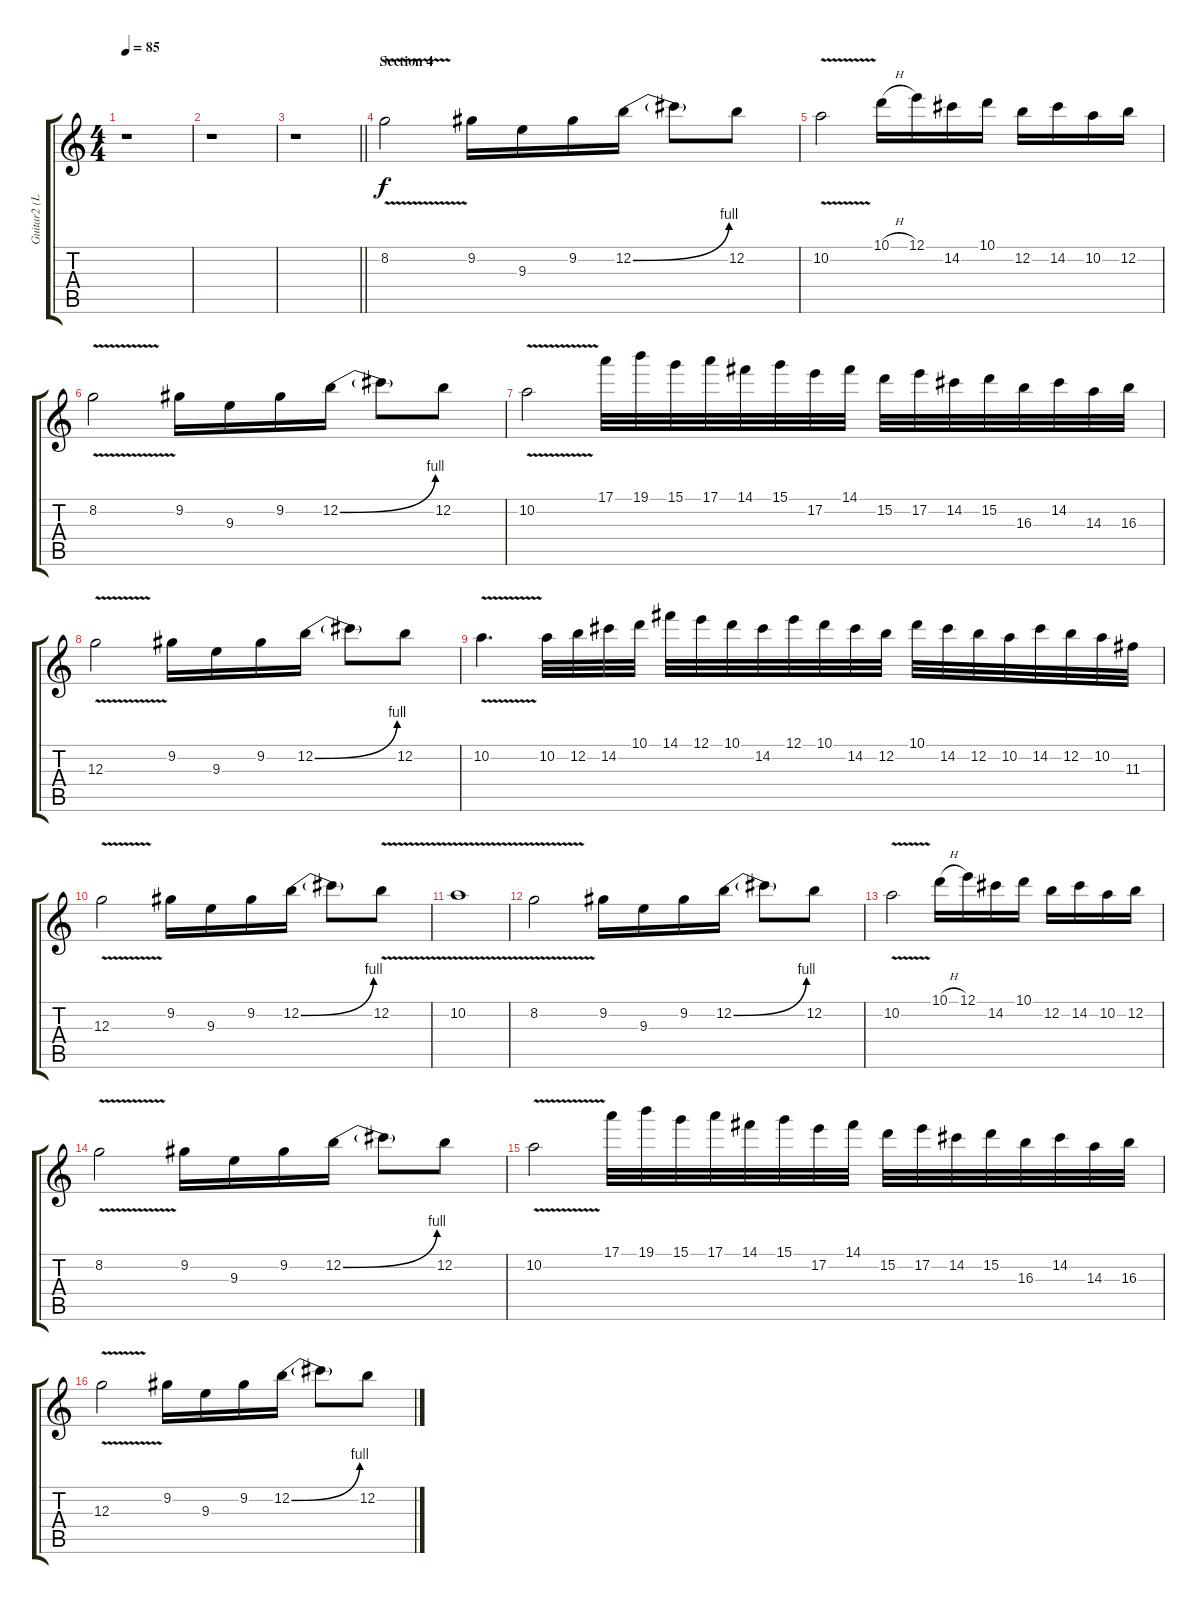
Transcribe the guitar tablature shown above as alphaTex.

\track ("Guitar2 (Lead)" "Guitar2 (L") {instrument distortionguitar}
\staff {score tabs}
\tuning (E4 B3 G3 D3 A2 E2) {hide}
\ts (4 4)
\tempo 85
\clef g2
\ks c
r.1{dy f} |
r.1 |
\barLineRight lightlight
r.1 |
\section ("" "Section 4")
8.2{v}.2{volume 11} 9.2.16 9.3.16 9.2.16 12.2{be (bend 0 0 60 4)}.16 12.2{t}.8 12.2.8 |
10.2{v}.2 10.1{h}.16 12.1.16 14.2.16 10.1.16 12.2.16 14.2.16 10.2.16 12.2.16 |
8.2{v}.2 9.2.16 9.3.16 9.2.16 12.2{be (bend 0 0 60 4)}.16 12.2{t}.8 12.2.8 |
10.2{v}.2 17.1.32 19.1.32 15.1.32 17.1.32 14.1.32 15.1.32 17.2.32 14.1.32 15.2.32 17.2.32 14.2.32 15.2.32 16.3.32 14.2.32 14.3.32 16.3.32 |
12.3{v}.2 9.2.16 9.3.16 9.2.16 12.2{be (bend 0 0 60 4)}.16 12.2{t}.8 12.2.8 |
10.2{v}.4{d} 10.2.32 12.2.32 14.2.32 10.1.32 14.1.32 12.1.32 10.1.32 14.2.32 12.1.32 10.1.32 14.2.32 12.2.32 10.1.32 14.2.32 12.2.32 10.2.32 14.2.32 12.2.32 10.2.32 11.3.32 |
12.3{v}.2 9.2.16 9.3.16 9.2.16 12.2{be (bend 0 0 60 4)}.16 12.2{t}.8 12.2{v}.8 |
10.2{v}.1 |
8.2{v}.2{volume 9} 9.2.16 9.3.16 9.2.16 12.2{be (bend 0 0 60 4)}.16 12.2{t}.8 12.2.8 |
10.2{v}.2 10.1{h}.16 12.1.16 14.2.16 10.1.16 12.2.16 14.2.16 10.2.16 12.2.16 |
8.2{v}.2 9.2.16 9.3.16 9.2.16 12.2{be (bend 0 0 60 4)}.16 12.2{t}.8 12.2.8 |
10.2{v}.2 17.1.32 19.1.32 15.1.32 17.1.32 14.1.32 15.1.32 17.2.32 14.1.32 15.2.32 17.2.32 14.2.32 15.2.32 16.3.32 14.2.32 14.3.32 16.3.32 |
12.3{v}.2{volume 5} 9.2.16 9.3.16 9.2.16 12.2{be (bend 0 0 60 4)}.16 12.2{t}.8 12.2.8
